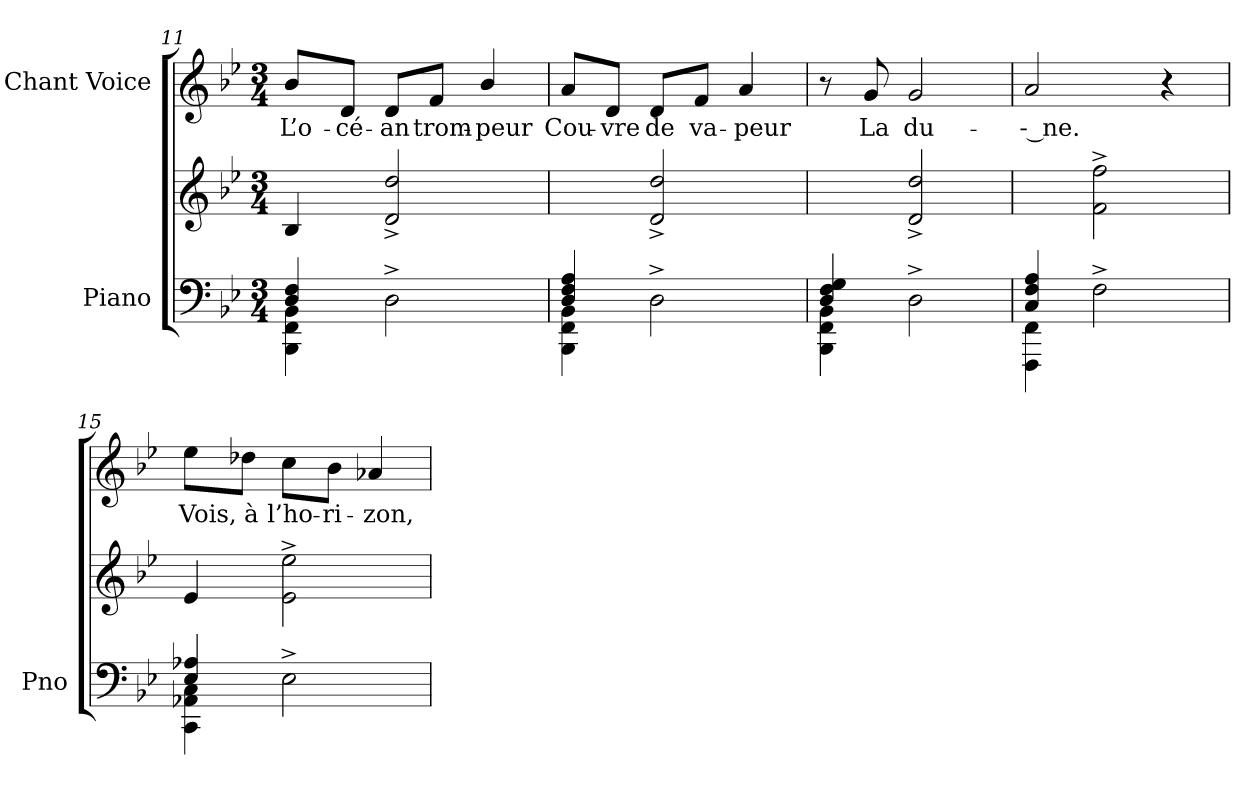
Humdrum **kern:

**kern	**kern	**kern	**text
*part2	*part2	*part1	*part1
*staff3	*staff2	*staff1	*staff1
*I"Piano	*	*I"Chant Voice	*
*I'Pno	*	*	*
*clefF4	*clefG2	*clefG2	*
*k[b-e-]	*k[b-e-]	*k[b-e-]	*
*M3/4	*M3/4	*M3/4	*
=11	=11	=11	=11
*^	*	*	*
4D/ 4F/	4BBB-\ 4FF\ 4BB-\	4B-/	8b-/L	L’o-
.	.	.	8d/J	-cé-
2ryy	2D^>\	2d/^> 2dd/^>	8d/L	-an
.	.	.	8f/J	trom-
.	.	.	4b-/	-peur
=12	=12	=12	=12	=12
4D/ 4F/ 4A/	4BBB-\ 4FF\ 4BB-\	4ryy	8a/L	Cou-
.	.	.	8d/J	-vre
2ryy	2D^\	2d/^> 2dd/^>	8d/L	de
.	.	.	8f/J	va-
.	.	.	4a/	-peur
=13	=13	=13	=13	=13
4D/ 4F/ 4G/	4BBB-\ 4FF\ 4BB-\	4ryy	8r	.
.	.	.	8g/	La
2ryy	2D^\	2d/^> 2dd/^>	2g/	du-
=14	=14	=14	=14	=14
4C/ 4F/ 4A/	4FFF\ 4FF\	4ryy	2a/	-- ne.
2ryy	2F^\	2f\^ 2ff\^	.	.
.	.	.	4r	.
=15	=15	=15	=15	=15
4E-/ 4A-X/	4CC\ 4AA-X\ 4C\	4e-/	8ee-\L	Vois,
.	.	.	8dd-X\J	à
2ryy	2E-^>\	2e-\^> 2ee-\^>	8cc\L	l’ho-
.	.	.	8b-\J	-ri-
.	.	.	4a-X/	-zon,
*v	*v	*	*	*
=	=	=	=
*-	*-	*-	*-
